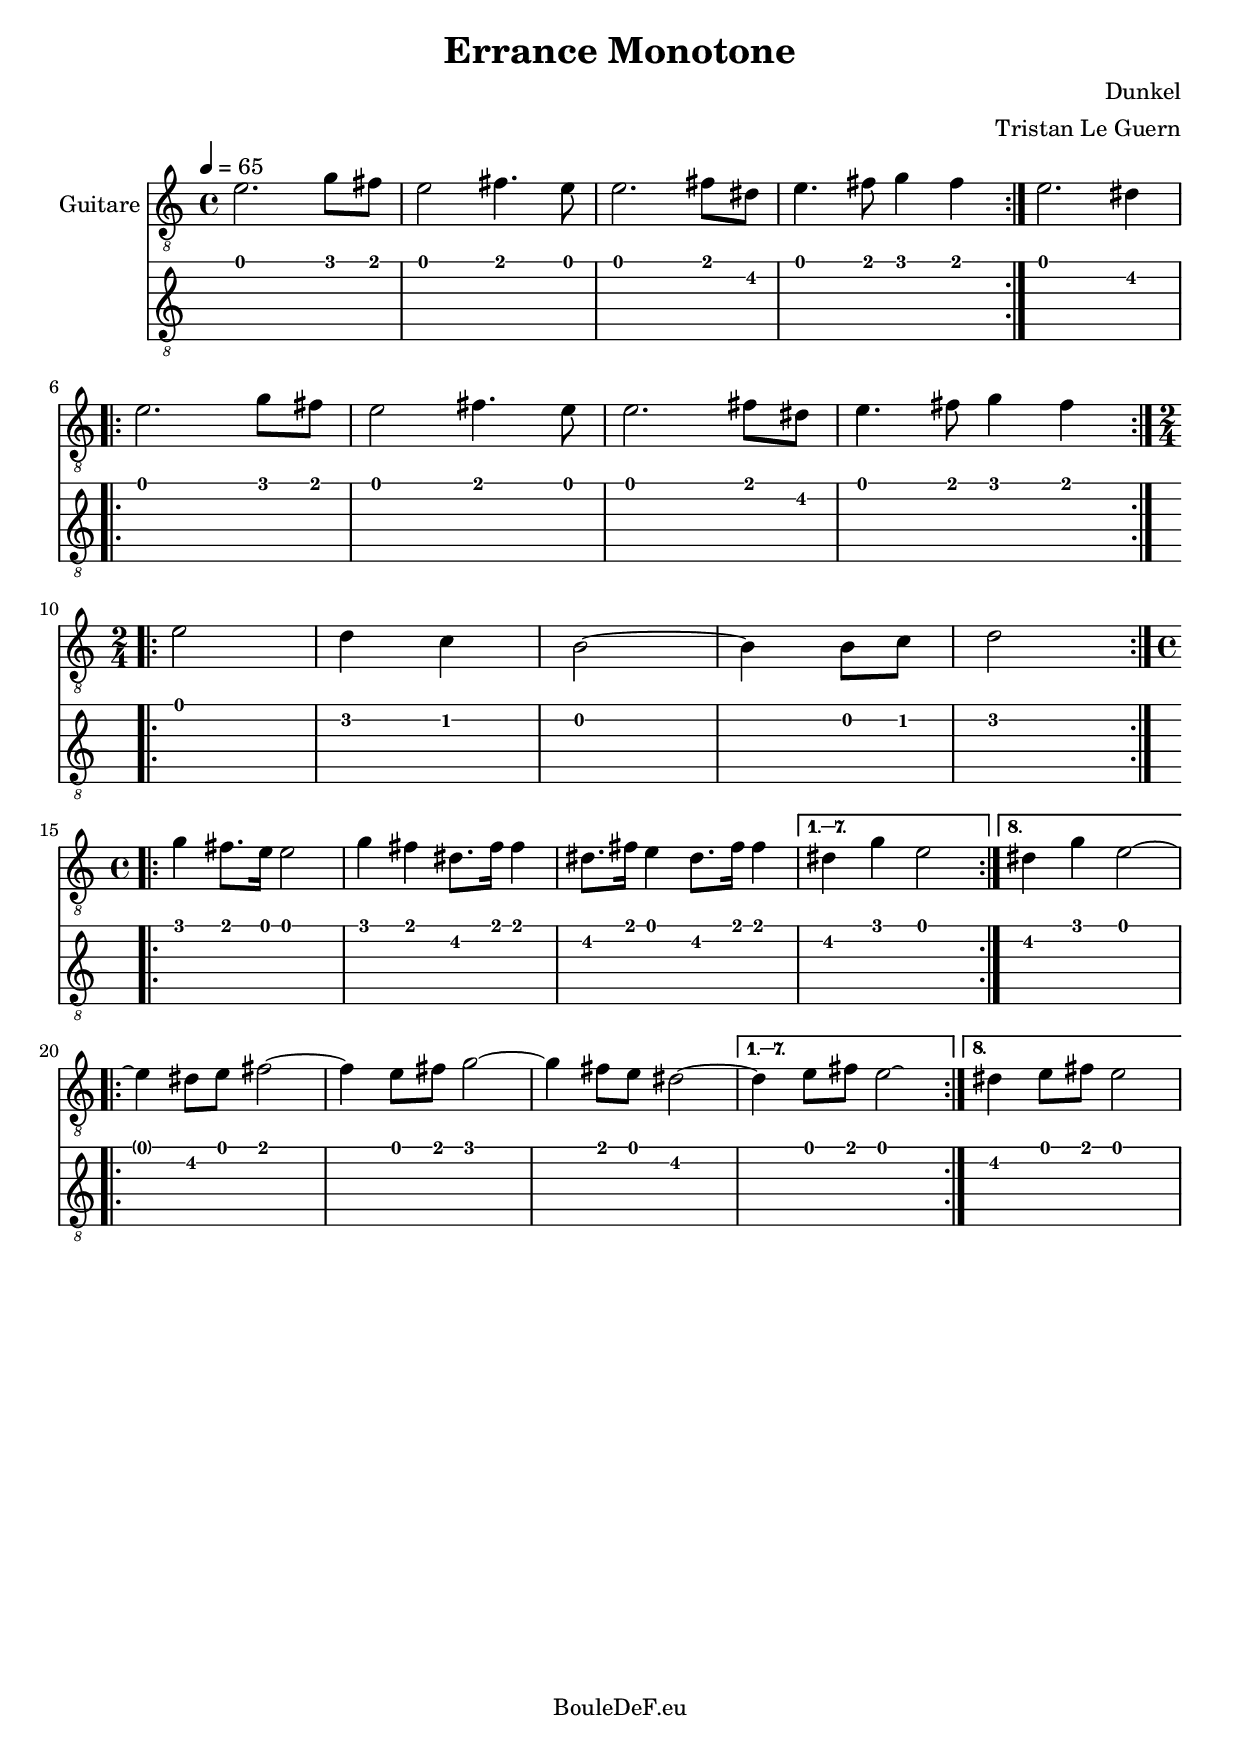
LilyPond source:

\version "2.16.0"
\include "italiano.ly"

\header {
	title = "Errance Monotone"
	composer = "Dunkel"
	arranger = "Tristan Le Guern"
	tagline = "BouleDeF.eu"
}

global = {
	\time 4/4
	\tempo 4 = 65
	\clef "treble_8"
}

theme_a = \relative sib {
	| mi2. sol8 fad8
	| mi2 fad4. mi8
	| mi2. fad8 red
	| mi4. fad8 sol4 fad4
}

theme_b = \relative sib {
	\time 2/4
	| mi2
	| re4 do
	| si2~
	| si4 si8 do
	| re2
}

theme_c = \relative sib {
	\time 4/4
	| sol'4 fad8. mi16 mi2
	| sol4 fad4 red8. fad16 fad4
	| red8. fad16 mi4 red8. fad16 fad4
}

theme_d = \relative sib {
	| mi4 red8 mi fad2~
	| fad4 mi8 fad sol2~
	| sol4 fad8 mi red2~
}

errancemonotone = \relative sib {
	% Intro : 0:00 - 0:34
	\repeat volta 2 {
		\theme_a
	}
	| mi2. red4
	\break

	% Theme A : 0:34 - 2:41
	\repeat volta 10 {
		\theme_a
	}
	\break

	% Theme B : 2:41 - 5:56
	\repeat volta 20 {
		\theme_b
	}
	\break

	% Theme C : 5:56 - 7:58
	\repeat volta 8 {
		\theme_c
	}
	\alternative {
		{| red4 sol mi2}
		{| red4 sol mi2~}
	}
	\break

	% Theme D : 7:58 - 9:04
	\repeat volta 8 {
		\theme_d
	}
	\alternative {
		{| red4 mi8 fad mi2\laissezVibrer}
		{| red4 mi8 fad mi2}
	}
}

Guitare = \new Voice {
	\set Staff.instrumentName = #"Guitare"
	\global
	\errancemonotone
}

TabGuitare = \new TabVoice {
	\global
	\errancemonotone
}

\score {
	<<
	\new Staff { << \Guitare >> }
	\new TabStaff { << \TabGuitare >> }
	>>
	\layout {}
}

\score {
	<<
	\new TabStaff \with { midiInstrument=#"acoustic guitar (steel)" }
		\unfoldRepeats { << \TabGuitare >> }
	>>
	\midi {}
}

